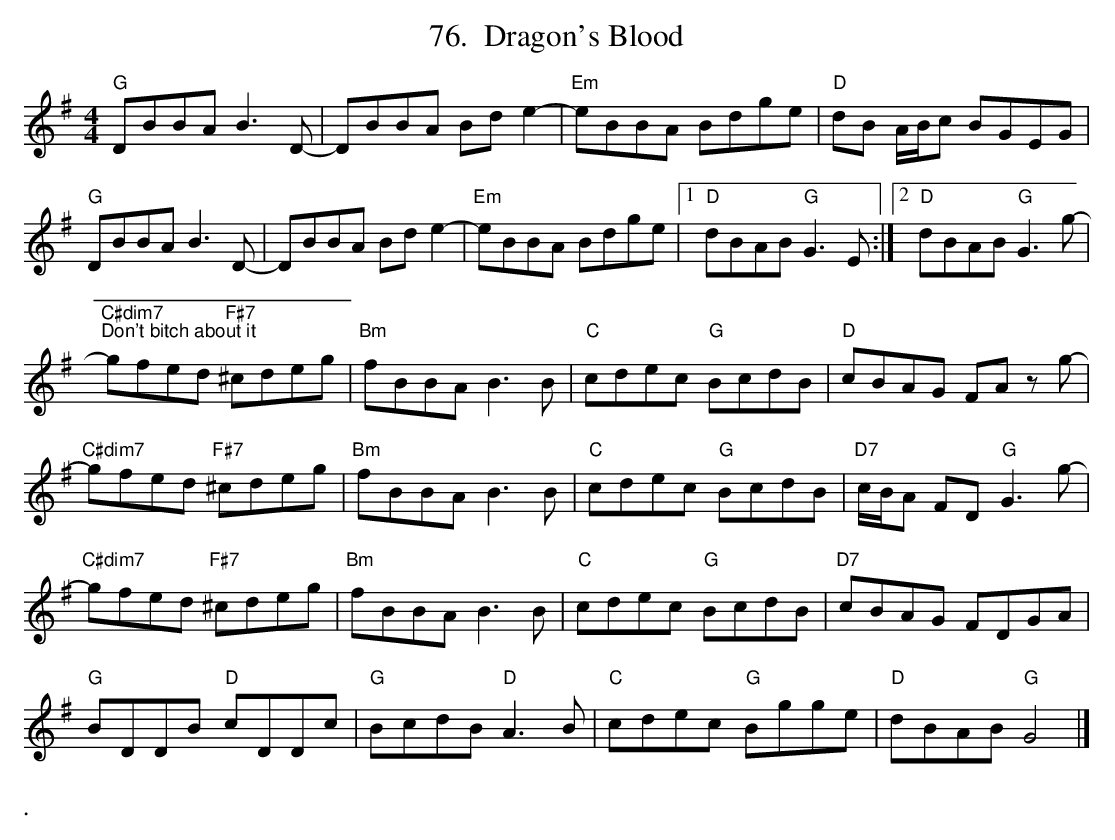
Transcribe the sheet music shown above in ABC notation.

X:1
T:Dragon's Blood
M:4/4
L:1/8
K:G
"G"DBBA B3D-|DBBA Bde2-|"Em"eBBA Bdge|"D"dB A/B/c BGEG|
"G"DBBAB3D-|DBBA Bde2-|"Em"eBBA Bdge|1"D"dBAB"G" G3E:|2"D"dBAB"G"G3g-|
"C#dim7""^Don't bitch about it"gfed "F#7"^cdeg|"Bm"fBBAB3B|"C"cdec "G"BcdB|"D"cBAG FAz g-|
"C#dim7"gfed "F#7"^cdeg|"Bm"fBBAB3B|"C"cdec "G"BcdB|"D7"c/B/A FD"G"G3g-|
"C#dim7"gfed "F#7"^cdeg|"Bm"fBBAB3B|"C"cdec "G"BcdB|"D7"cBAG FDGA|
"G"BDDB "D"cDDc|"G"BcdB"D"A3B|"C"cdec "G"Bgge|"D"dBAB "G"G4|]
